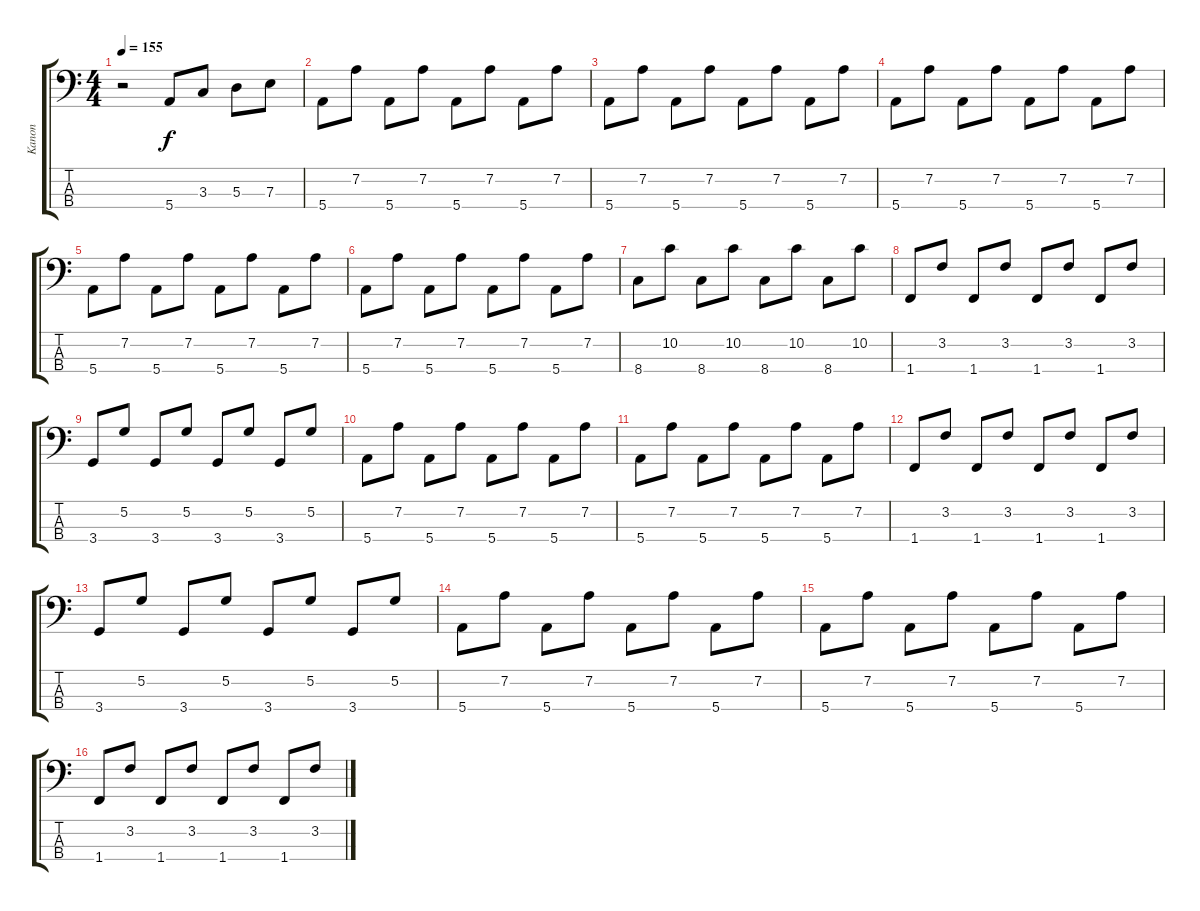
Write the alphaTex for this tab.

\track ("Kanon" "Kanon") {instrument electricbassfinger}
\staff {score tabs}
\tuning (G2 D2 A1 E1) {hide}
\ts (4 4)
\tempo 155
\clef f4
\ks c
r.2{dy f} 5.4.8 3.3.8 5.3.8 7.3.8 |
5.4.8 7.2.8 5.4.8 7.2.8 5.4.8 7.2.8 5.4.8 7.2.8 |
5.4.8 7.2.8 5.4.8 7.2.8 5.4.8 7.2.8 5.4.8 7.2.8 |
5.4.8 7.2.8 5.4.8 7.2.8 5.4.8 7.2.8 5.4.8 7.2.8 |
5.4.8 7.2.8 5.4.8 7.2.8 5.4.8 7.2.8 5.4.8 7.2.8 |
5.4.8 7.2.8 5.4.8 7.2.8 5.4.8 7.2.8 5.4.8 7.2.8 |
8.4.8 10.2.8 8.4.8 10.2.8 8.4.8 10.2.8 8.4.8 10.2.8 |
1.4.8 3.2.8 1.4.8 3.2.8 1.4.8 3.2.8 1.4.8 3.2.8 |
3.4.8 5.2.8 3.4.8 5.2.8 3.4.8 5.2.8 3.4.8 5.2.8 |
5.4.8 7.2.8 5.4.8 7.2.8 5.4.8 7.2.8 5.4.8 7.2.8 |
5.4.8 7.2.8 5.4.8 7.2.8 5.4.8 7.2.8 5.4.8 7.2.8 |
1.4.8 3.2.8 1.4.8 3.2.8 1.4.8 3.2.8 1.4.8 3.2.8 |
3.4.8 5.2.8 3.4.8 5.2.8 3.4.8 5.2.8 3.4.8 5.2.8 |
5.4.8 7.2.8 5.4.8 7.2.8 5.4.8 7.2.8 5.4.8 7.2.8 |
5.4.8 7.2.8 5.4.8 7.2.8 5.4.8 7.2.8 5.4.8 7.2.8 |
1.4.8 3.2.8 1.4.8 3.2.8 1.4.8 3.2.8 1.4.8 3.2.8
